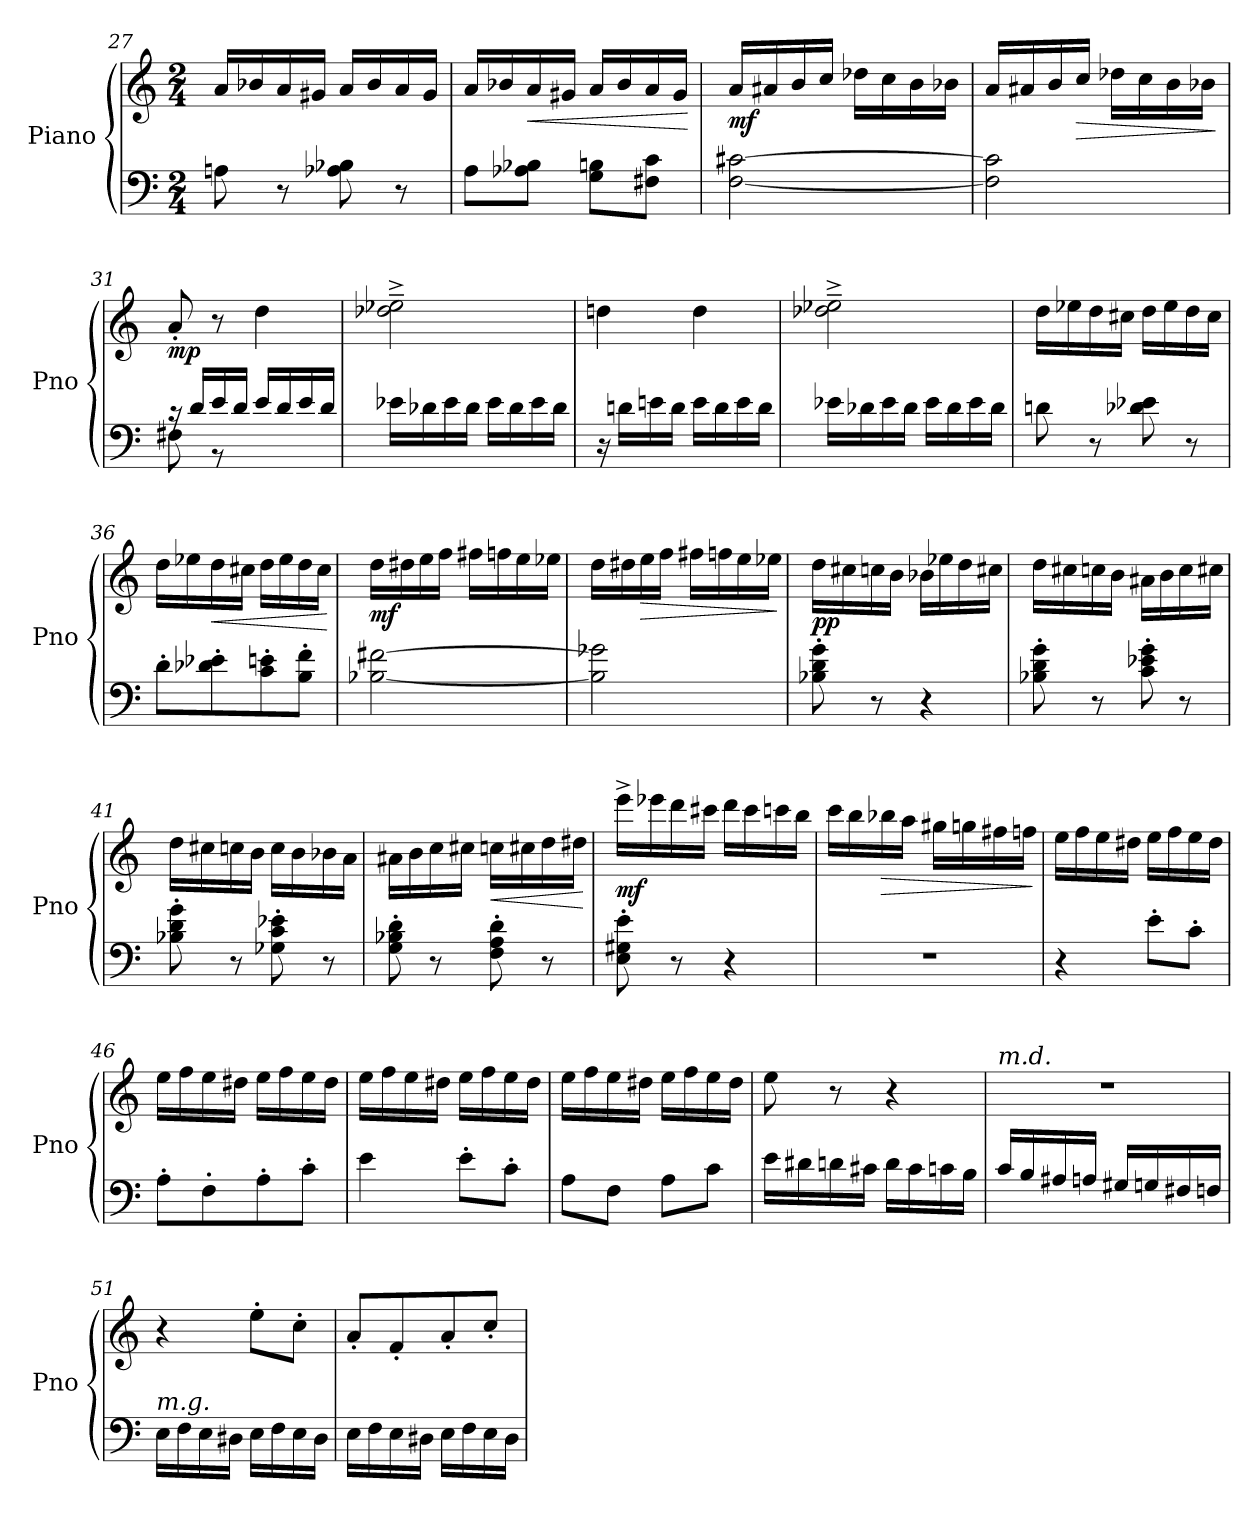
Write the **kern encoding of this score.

**kern	**kern	**dynam
*part1	*part1	*part1
*staff2	*staff1	*staff1/2
*I"Piano	*	*
*I'Pno	*	*
*clefF4	*clefG2	*
*k[]	*k[]	*
*M2/4	*M2/4	*
=27	=27	=27
8An\	16a/LL	.
.	16b-X/	.
8r	16a/	.
.	16g#X/JJ	.
8A-X\ 8B-X\	16a/LL	.
.	16b-/	.
8r	16a/	.
.	16g#/JJ	.
=28	=28	=28
8A\L	16a/LL	.
.	16b-X/	.
!	!	!LO:HP:b
8A-X\ 8B-X\J	16a/	<
.	16g#X/JJ	.
8G\ 8Bn\L	16a/LL	.
.	16b-/	.
8F#X\ 8c\J	16a/	.
.	16g#/JJ	.
.	.	[
=29	=29	=29
!	!	!LO:DY:b
[2F\ [2c#X\	16a/LL	mf
.	16a#X/	.
.	16b/	.
.	16cc/JJ	.
.	16dd-X\LL	.
.	16cc\	.
.	16b\	.
.	16b-X\JJ	.
!!LO:LB:g=z
=30	=30	=30
2F\] 2c#\]	16a/LL	.
.	16a#X/	.
.	16b/	.
!	!	!LO:HP:b
.	16cc/JJ	>
.	16dd-X\LL	.
.	16cc\	.
.	16b\	.
.	16b-X\JJ	.
.	.	]
!!LO:LB:g=z
=31	=31	=31
*^	*	*
!	!	!	!LO:DY:b
16rc	8F#X\	8a'/	mp
16d/LL	.	.	.
16e/	8r	8r	.
16d/JJ	.	.	.
16e/LL	4ryy	4dd\	.
16d/	.	.	.
16e/	.	.	.
16d/JJ	.	.	.
*v	*v	*	*
=32	=32	=32
16e-X\LL	2dd-X\~^ 2ee-X\~^	.
16d-X\	.	.
16e-\	.	.
16d-\JJ	.	.
16e-\LL	.	.
16d-\	.	.
16e-\	.	.
16d-\JJ	.	.
=33	=33	=33
16r	4ddn\	.
16dn\LL	.	.
16en\	.	.
16d\JJ	.	.
16e\LL	4dd\	.
16d\	.	.
16e\	.	.
16d\JJ	.	.
!!LO:LB:g=z
=34	=34	=34
16e-X\LL	2dd-X\~^ 2ee-X\~^	.
16d-X\	.	.
16e-\	.	.
16d-\JJ	.	.
16e-\LL	.	.
16d-\	.	.
16e-\	.	.
16d-\JJ	.	.
!!LO:LB:g=z
=35	=35	=35
8dn\	16dd\LL	.
.	16ee-X\	.
8r	16dd\	.
.	16cc#X\JJ	.
8d-X\ 8e-X\	16dd\LL	.
.	16ee-\	.
8r	16dd\	.
.	16cc#\JJ	.
=36	=36	=36
8d'\L	16dd\LL	.
.	16ee-X\	.
!	!	!LO:HP:b
8d-X\' 8e-X\'	16dd\	<
.	16cc#X\JJ	.
8c\' 8en\'	16dd\LL	.
.	16ee-\	.
8B\' 8f\'J	16dd\	.
.	16cc#\JJ	.
.	.	[
=37	=37	=37
!	!	!LO:DY:b
[2B-X\ [2f#X\	16dd\LL	mf
.	16dd#X\	.
.	16ee\	.
.	16ff\JJ	.
.	16ff#X\LL	.
.	16ffn\	.
.	16ee\	.
.	16ee-X\JJ	.
!!LO:LB:g=z
=38	=38	=38
2B-\] 2g-X\]	16dd\LL	.
.	16dd#X\	.
!	!	!LO:HP:b
.	16ee\	>
.	16ff\JJ	.
.	16ff#X\LL	.
.	16ffn\	.
.	16ee\	.
.	16ee-X\JJ	.
.	.	]
!!LO:LB:g=z
=39	=39	=39
!	!	!LO:DY:b
8B-X\' 8d\' 8g\'	16dd\LL	pp
.	16cc#X\	.
8r	16ccn\	.
.	16b\JJ	.
4r	16b-X\LL	.
.	16ee-X\	.
.	16dd\	.
.	16cc#X\JJ	.
=40	=40	=40
8B-X\' 8d\' 8g\'	16dd\LL	.
.	16cc#X\	.
8r	16ccn\	.
.	16b\JJ	.
8c\' 8e-X\' 8g\'	16a#X\LL	.
.	16b\	.
8r	16cc\	.
.	16cc#X\JJ	.
=41	=41	=41
8B-X\' 8d\' 8g\'	16dd\LL	.
.	16cc#X\	.
8r	16ccn\	.
.	16b\JJ	.
8G-X\' 8c\' 8e-X\'	16cc\LL	.
.	16b\	.
8r	16b-X\	.
.	16a\JJ	.
=42	=42	=42
8G\' 8B-X\' 8d\'	16a#X\LL	.
.	16b\	.
8r	16cc\	.
.	16cc#X\JJ	.
!	!	!LO:HP:b
8F\' 8A\' 8d\'	16ccn\LL	<
.	16cc#X\	.
8r	16dd\	.
.	16dd#X\JJ	.
.	.	[
!!LO:PB:g=z
=43	=43	=43
!	!	!LO:DY:b
8E\' 8G#X\' 8e\'	16eee^\LL	mf
.	16eee-X\	.
8r	16ddd\	.
.	16ccc#X\JJ	.
4r	16ddd\LL	.
.	16ccc#\	.
.	16cccn\	.
.	16bb\JJ	.
=44	=44	=44
2r	16ccc\LL	.
.	16bb\	.
!	!	!LO:HP:b
.	16bb-X\	>
.	16aa\JJ	.
.	16gg#X\LL	.
.	16ggn\	.
.	16ff#X\	.
.	16ffn\JJ	.
.	.	]
=45	=45	=45
4r	16ee\LL	.
.	16ff\	.
.	16ee\	.
.	16dd#X\JJ	.
8e'\L	16ee\LL	.
.	16ff\	.
8c'\J	16ee\	.
.	16dd#\JJ	.
=46	=46	=46
8A'\L	16ee\LL	.
.	16ff\	.
8F'\	16ee\	.
.	16dd#X\JJ	.
8A'\	16ee\LL	.
.	16ff\	.
8c'\J	16ee\	.
.	16dd#\JJ	.
!!LO:LB:g=z
=47	=47	=47
4e\	16ee\LL	.
.	16ff\	.
.	16ee\	.
.	16dd#X\JJ	.
8e'\L	16ee\LL	.
.	16ff\	.
8c'\J	16ee\	.
.	16dd#\JJ	.
!!LO:LB:g=z
=48	=48	=48
8A\L	16ee\LL	.
.	16ff\	.
8F\J	16ee\	.
.	16dd#X\JJ	.
8A\L	16ee\LL	.
.	16ff\	.
8c\J	16ee\	.
.	16dd#\JJ	.
=49	=49	=49
16e\LL	8ee\	.
16d#X\	.	.
16dn\	8r	.
16c#X\JJ	.	.
16d\LL	4r	.
16c#\	.	.
16cn\	.	.
16B\JJ	.	.
=50	=50	=50
!	!LO:TX:a:i:t=m.d.	!
16c/LL	2r	.
16B/	.	.
16A#X/	.	.
16An/JJ	.	.
16G#X/LL	.	.
16Gn/	.	.
16F#X/	.	.
16Fn/JJ	.	.
=51	=51	=51
!LO:TX:a:i:t=m.g.	!	!
16E\LL	4r	.
16F\	.	.
16E\	.	.
16D#X\JJ	.	.
16E\LL	8ee'\L	.
16F\	.	.
16E\	8cc'\J	.
16D#\JJ	.	.
!!LO:LB:g=z
=52	=52	=52
16E\LL	8a'/L	.
16F\	.	.
16E\	8f'/	.
16D#X\JJ	.	.
16E\LL	8a'/	.
16F\	.	.
16E\	8cc'/J	.
16D#\JJ	.	.
=	=	=
*-	*-	*-
